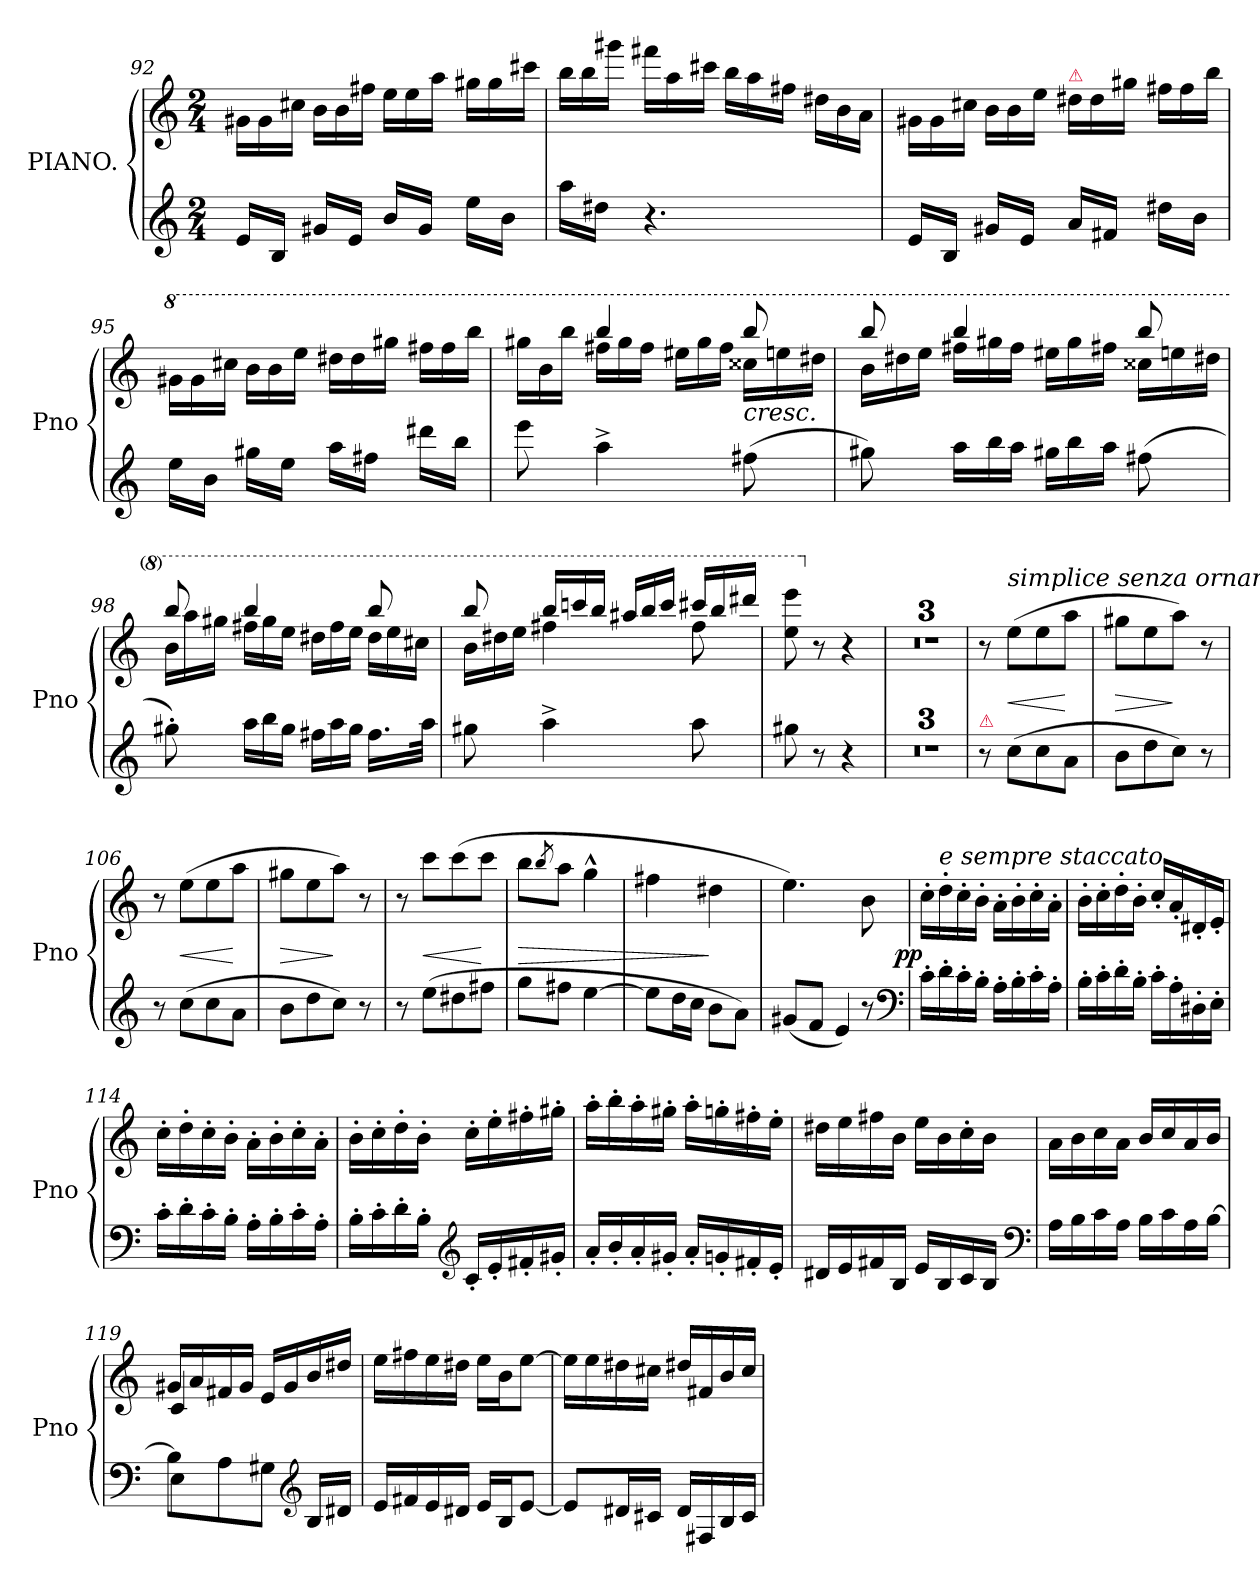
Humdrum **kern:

**kern	**kern	**dynam
*part1	*part1	*part1
*staff2	*staff1	*staff1/2
*I"PIANO.	*	*
*I'Pno	*	*
*clefG2	*clefG2	*
*k[]	*k[]	*
*M2/4	*M2/4	*
*	*Xtuplet	*
=92	=92	=92
16eLL	24g#X\LL	.
.	24g#	.
16BJJ	.	.
.	24cc#XJJ	.
16g#XLL	24bLL	.
.	24b	.
16eJJ	.	.
.	24ff#XJJ	.
16bLL	24eeLL	.
.	24ee	.
16g#JJ	.	.
.	24aaJJ	.
16eeLL	24gg#XLL	.
.	24gg#	.
16bJJ	.	.
.	24ccc#XJJ	.
=93	=93	=93
16aaLL	24bbLL	.
.	24bb	.
16dd#XJJ	.	.
.	24ggg#XJJ	.
4.r	24fff#XLL	.
.	24aa	.
.	24ccc#XJJ	.
.	24bbLL	.
.	24aa	.
.	24ff#XJJ	.
.	24dd#XLL	.
.	24b	.
.	24aJJ	.
=94	=94	=94
16eLL	24g#X\LL	.
.	24g#	.
16BJJ	.	.
.	24cc#XJJ	.
16g#XLL	24bLL	.
.	24b	.
16eJJ	.	.
.	24eeJJ	.
!	!LO:TX:a:i:color=crimson:t=⚠	!
16aLL	24dd#XLL	.
.	24dd#	.
16f#XJJ	.	.
.	24gg#XJJ	.
16dd#XLL	24ff#XLL	.
.	24ff#	.
16bJJ	.	.
.	24bbJJ	.
=95	=95	=95
*	*8va	*
16eeLL	24gg#X\LL	.
.	24gg#	.
16bJJ	.	.
.	24ccc#XJJ	.
16gg#XLL	24bbLL	.
.	24bb	.
16eeJJ	.	.
.	24eeeJJ	.
16aaLL	24ddd#XLL	.
.	24ddd#	.
16ff#XJJ	.	.
.	24ggg#XJJ	.
16ddd#XLL	24fff#XLL	.
.	24fff#	.
16bbJJ	.	.
.	24bbbJJ	.
=96	=96	=96
*	*^	*
8eee	8ryy	24ggg#XLL	.
.	.	24bb	.
.	.	24bbbJJ	.
4aa^>	4bbb	24fff#XLL	.
.	.	24ggg#	.
.	.	24fff#JJ	.
.	.	24eee#XLL	.
.	.	24ggg#	.
.	.	24fff#JJ	.
!	!LO:TX:c:i:t=cresc.	!	!
(>8ff#X	8bbb	24ccc##XLL	.
.	.	24eeen	.
.	.	24ddd#XJJ	.
=97	=97	=97	=97
8gg#X)	8bbb	24bbLL	.
.	.	24ddd#X	.
.	.	24eeeJJ	.
*Xtuplet	*	*	*
24aaLL	4bbb	24fff#XLL	.
24bb	.	24ggg#X	.
24aaJJ	.	24fff#JJ	.
24gg#XLL	.	24eee#XLL	.
24bb	.	24ggg#	.
24aaJJ	.	24fff#XJJ	.
(>8ff#X	8bbb	24ccc##XLL	.
.	.	24eeen	.
.	.	24ddd#XJJ	.
=98	=98	=98	=98
8gg#X'>)	8bbb	24bbLL	.
.	.	24aaa	.
.	.	24ggg#XJJ	.
24aaLL	4bbb	24fff#XLL	.
24bb	.	24ggg#	.
24gg#JJ	.	24eeeJJ	.
24ff#XLL	.	24ddd#XLL	.
24aa	.	24fff#	.
24gg#JJ	.	24eeeJJ	.
16.ff#LL	8bbb	24ddd#LL	.
.	.	24eee	.
.	.	24ccc#XJJ	.
32aaJJk	.	.	.
=99	=99	=99	=99
8gg#X	8bbb	24bbLL	.
.	.	24ddd#X	.
.	.	24eeeJJ	.
4aa^>	24bbbLL	4fff#X	.
.	24ccccn	.	.
.	24bbbJJ	.	.
.	24aaa#XLL	.	.
.	24bbb	.	.
.	24ccccJJ	.	.
8aa	24cccc#XLL	8fff#	.
.	24bbb	.	.
.	24dddd#XJJ	.	.
*	*v	*v	*
=100	=100	=100
8gg#X	8eee 8eeee	.
*	*X8va	*
8r	8r	.
4r	4r	.
=101	=101	=101
2rdd	2rdd	.
=102	=102	=102
2rdd	2rdd	.
=103	=103	=103
2rdd	2rdd	.
=104	=104	=104
!LO:TX:a:color=crimson:t=⚠	!	!
8r	8r	.
!	!LO:TX:a:i:t=simplice senza ornamenti.	!
(>8ccL	(>8eeL	<
8cc	8ee	.
8aJ	8aaJ	[
=105	=105	=105
8bL	8gg#XL	>
8dd	8ee	.
8ccJ)	8aaJ)	]
8r	8r	.
=106	=106	=106
8r	8r	.
(>8ccL	(>8eeL	<
8cc	8ee	.
8aJ	8aaJ	[
=107	=107	=107
8bL	8gg#XL	>
8dd	8ee	.
8ccJ)	8aaJ)	]
8r	8r	.
=108	=108	=108
8r	8r	.
(>8eeL	8cccL	<
8dd#X	(>8ccc	.
8ff#XJ	8cccJ	[
=109	=109	=109
8ggL	8bbL	>
.	8qbb/	.
8ff#XJ	8aaJ	.
[4ee	4gg^^	.
=110	=110	=110
8eeL]	4ff#X	.
16ddL	.	.
16ccJJ	.	.
8b\L	4dd#X	]
8aJ)	.	.
=111	=111	=111
(<8g#XL	4.ee)	.
8fJ	.	.
!LO:N:vis=4	!	!
8e)	.	.
8r	8b	.
*clefF4	*	*
=112	=112	=112
!	!	!LO:DY:rj
16c'>LL	16cc'>LL	pp
!	!LO:TX:a:i:t=e sempre staccato.	!
16d'>	16dd'>	.
16c'>	16cc'>	.
16B'>JJ	16b'>JJ	.
16A'>LL	16a'>\LL	.
16B'>	16b'>	.
16c'>	16cc'>	.
16A'>JJ	16a'>JJ	.
=113	=113	=113
16B'>LL	16b'>LL	.
16c'>	16cc'>	.
16d'>	16dd'>	.
16B'>JJ	16b'>JJ	.
16c'>LL	16cc'<LL	.
16A'>	16a'<	.
16D#X'>	16d#X'<	.
16E'>JJ	16e'<JJ	.
=114	=114	=114
16c'LL	16cc'LL	.
16d'	16dd'	.
16c'	16cc'	.
16B'JJ	16b'JJ	.
16A'LL	16a'\LL	.
16B'	16b'	.
16c'	16cc'	.
16A'JJ	16a'JJ	.
=115	=115	=115
16B'LL	16b'LL	.
16c'	16cc'	.
16d'	16dd'	.
16B'JJ	16b'JJ	.
*clefG2	*	*
16c'LL	16cc'LL	.
16e'	16ee'	.
16f#X'	16ff#X'	.
16g#X'JJ	16gg#X'JJ	.
=116	=116	=116
16a'LL	16aa'LL	.
16b'	16bb'	.
16a'	16aa'	.
16g#X'JJ	16gg#X'JJ	.
16a'LL	16aa'LL	.
16gn'	16ggn'	.
16f#X'	16ff#X'	.
16e'JJ	16ee'JJ	.
=117	=117	=117
16d#XLL	16dd#XLL	.
16e	16ee	.
16f#X	16ff#X	.
16BJJ	16bJJ	.
16eLL	16eeLL	.
16B	16b	.
16c	16cc'>	.
16BJJ	16bJJ	.
*clefF4	*	*
=118	=118	=118
16ALL	16aLL	.
16B	16b	.
16c	16cc	.
16AJJ	16aJJ	.
16BLL	16b/LL	.
16c	16cc	.
16A	16a	.
[16BJJ	16bJJ	.
=119	=119	=119
*^	*^	*
8B\L]	4E	16g#XLL	4c/	.
.	.	16a	.	.
8A	.	16f#X	.	.
.	.	16g#JJ	.	.
8G#XJ	4rEEyy	16eLL	4rAyy	.
.	.	16g#	.	.
*clefG2	*	*	*	*
16BLL	.	16b	.	.
16d#XJJ	.	16dd#XJJ	.	.
*v	*v	*	*	*
*	*v	*v	*
=120	=120	=120
16eLL	16eeLL	.
16f#X	16ff#X	.
16e	16ee	.
16d#XJJ	16dd#XJJ	.
16eLL	16eeLL	.
16BJ	16bJ	.
[8eJ	[8eeJ	.
=121	=121	=121
8eL]	16eeLL]	.
.	16ee	.
16d#XL	16dd#X	.
16c#XJJ	16cc#XJJ	.
16d#LL	16dd#XLL	.
16F#X	16f#X	.
16B	16b	.
16c#JJ	16cc#JJ	.
=	=	=
*-	*-	*-
